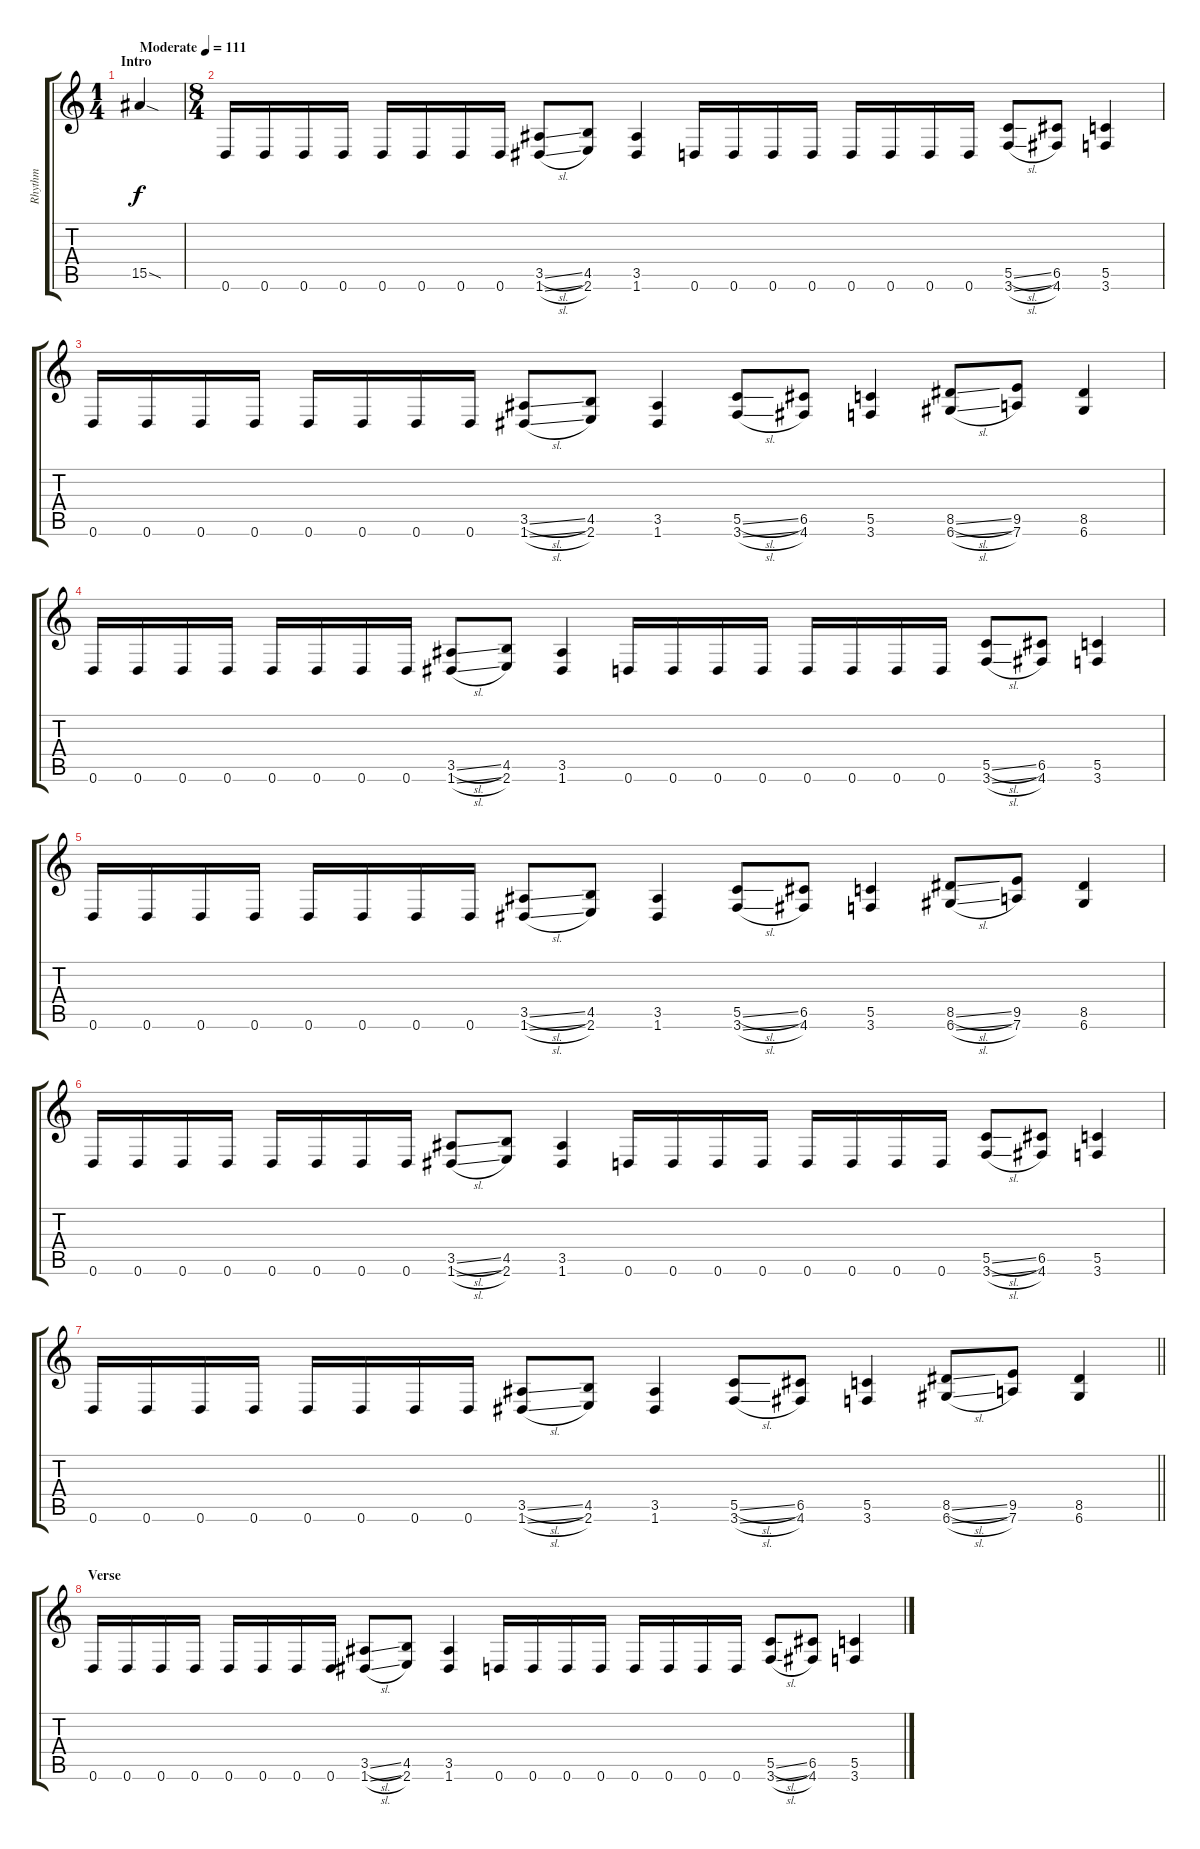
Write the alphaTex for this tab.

\track ("Rhythm" "Rhythm") {instrument overdrivenguitar}
\staff {score tabs}
\tuning (D4 A3 F3 C3 G2 D2) {hide}
\ts (1 4)
\section ("" "Intro")
\tempo (111 "Moderate")
\tempo 213
\tempo (111 "Moderate")
\clef g2
\ks c
15.5{sod}.4{dy f instrument overdrivenguitar} |
\ts (8 4)
0.6.16 0.6.16 0.6.16 0.6.16 0.6.16 0.6.16 0.6.16 0.6.16 (3.5{sl} 1.6{sl}).8 (4.5 2.6).8 (3.5 1.6).4 0.6.16 0.6.16 0.6.16 0.6.16 0.6.16 0.6.16 0.6.16 0.6.16 (5.5{sl} 3.6{sl}).8 (6.5 4.6).8 (5.5 3.6).4 |
0.6.16 0.6.16 0.6.16 0.6.16 0.6.16 0.6.16 0.6.16 0.6.16 (3.5{sl} 1.6{sl}).8 (4.5 2.6).8 (3.5 1.6).4 (5.5{sl} 3.6{sl}).8 (6.5 4.6).8 (5.5 3.6).4 (8.5{sl} 6.6{sl}).8 (9.5 7.6).8 (8.5 6.6).4 |
0.6.16 0.6.16 0.6.16 0.6.16 0.6.16 0.6.16 0.6.16 0.6.16 (3.5{sl} 1.6{sl}).8 (4.5 2.6).8 (3.5 1.6).4 0.6.16 0.6.16 0.6.16 0.6.16 0.6.16 0.6.16 0.6.16 0.6.16 (5.5{sl} 3.6{sl}).8 (6.5 4.6).8 (5.5 3.6).4 |
0.6.16 0.6.16 0.6.16 0.6.16 0.6.16 0.6.16 0.6.16 0.6.16 (3.5{sl} 1.6{sl}).8 (4.5 2.6).8 (3.5 1.6).4 (5.5{sl} 3.6{sl}).8 (6.5 4.6).8 (5.5 3.6).4 (8.5{sl} 6.6{sl}).8 (9.5 7.6).8 (8.5 6.6).4 |
0.6.16 0.6.16 0.6.16 0.6.16 0.6.16 0.6.16 0.6.16 0.6.16 (3.5{sl} 1.6{sl}).8 (4.5 2.6).8 (3.5 1.6).4 0.6.16 0.6.16 0.6.16 0.6.16 0.6.16 0.6.16 0.6.16 0.6.16 (5.5{sl} 3.6{sl}).8 (6.5 4.6).8 (5.5 3.6).4 |
\barLineRight lightlight
0.6.16 0.6.16 0.6.16 0.6.16 0.6.16 0.6.16 0.6.16 0.6.16 (3.5{sl} 1.6{sl}).8 (4.5 2.6).8 (3.5 1.6).4 (5.5{sl} 3.6{sl}).8 (6.5 4.6).8 (5.5 3.6).4 (8.5{sl} 6.6{sl}).8 (9.5 7.6).8 (8.5 6.6).4 |
\section ("" "Verse")
0.6.16 0.6.16 0.6.16 0.6.16 0.6.16 0.6.16 0.6.16 0.6.16 (3.5{sl} 1.6{sl}).8 (4.5 2.6).8 (3.5 1.6).4 0.6.16 0.6.16 0.6.16 0.6.16 0.6.16 0.6.16 0.6.16 0.6.16 (5.5{sl} 3.6{sl}).8 (6.5 4.6).8 (5.5 3.6).4
